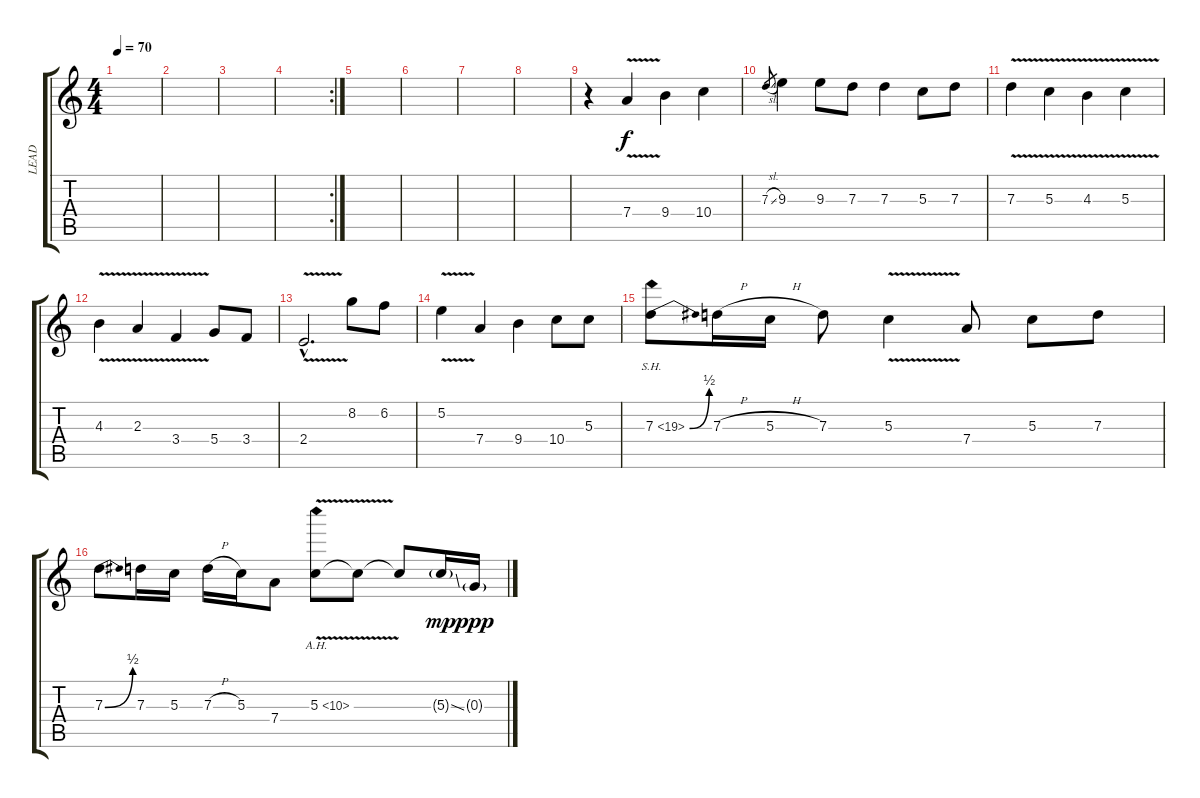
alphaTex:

\track ("LEAD " "LEAD ") {instrument distortionguitar}
\staff {score tabs}
\tuning (E4 B3 G3 D3 A2 E2) {hide}
\ts (4 4)
\tempo 70
\clef g2
\ks c
|
|
|
\rc 2
|
|
|
|
|
r.4 7.4{v}.4 9.4.4 10.4.4 |
7.3{sl}.8{gr} 9.3.4 9.3.8 7.3.8 7.3.4 5.3.8 7.3.8 |
7.3{v}.4 5.3{v}.4 4.3{v}.4 5.3{v}.4 |
4.3{v}.4 2.3{v}.4 3.4{v}.4 5.4.8 3.4.8 |
2.4{v hac}.2{d} 8.2.8 6.2.8 |
5.2{v}.4 7.4.4 9.4.4 10.4.8 5.3.8 |
7.3{be (bend 0 0 60 2) sh 12}.8 7.3{h}.16 5.3{h}.16 7.3.8 5.3{v}.4 7.4.8 5.3.8 7.3.8 |
7.3{be (bend 0 0 60 2)}.8 7.3.16 5.3.16 7.3{h}.16 5.3.16 7.4.8 5.3{ah 5 v}.8 5.3{t}.8 5.3{t}.8 5.3{ss g}.16{dy mp} 0.3{g}.16{dy ppp}
